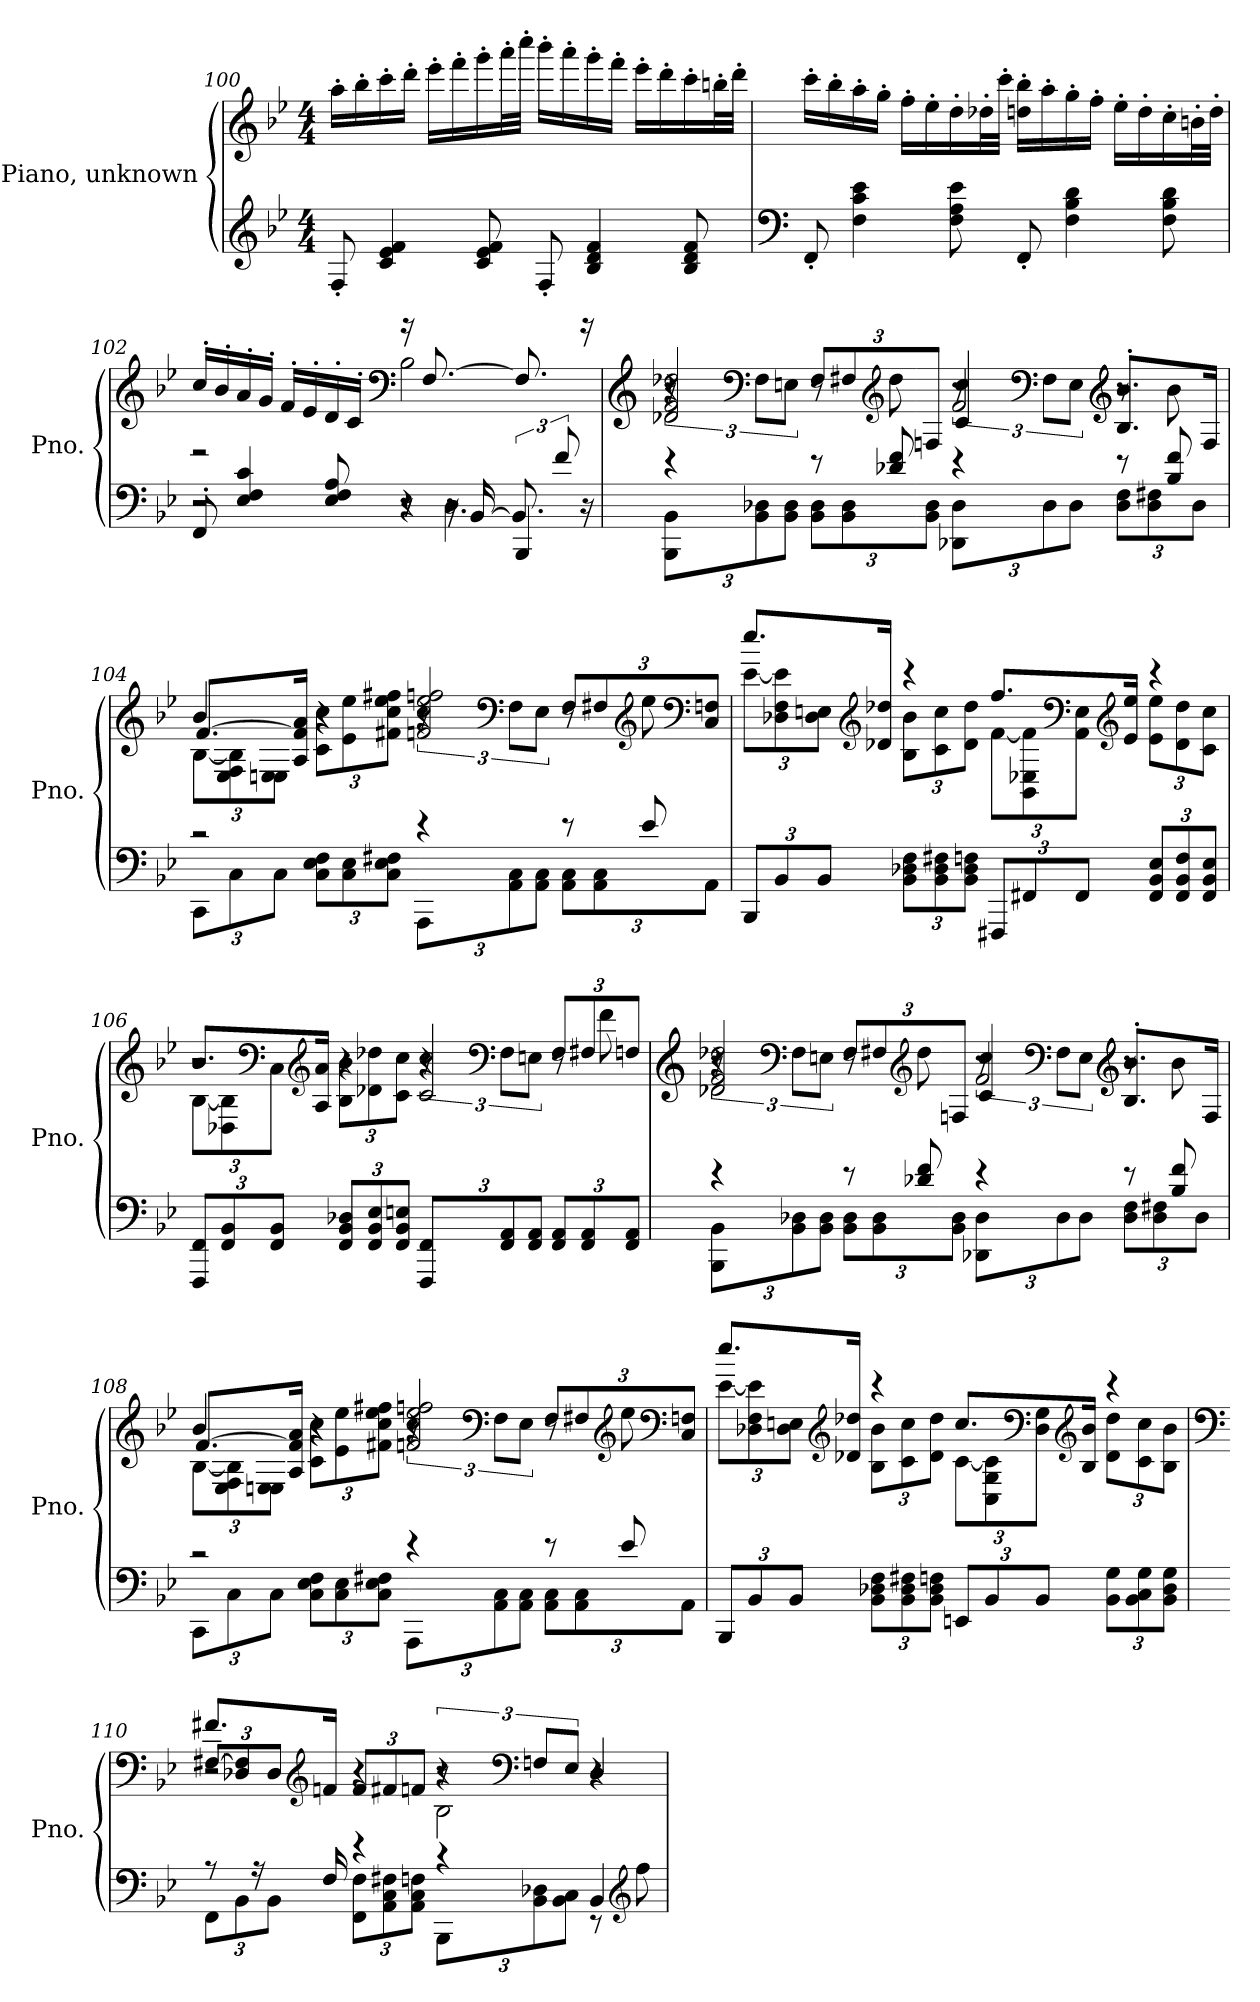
**kern	**kern
*part1	*part1
*staff2	*staff1
*I"Piano, unknown	*
*I'Pno.	*
!!LO:LB:g=z
*clefG2	*clefG2
*k[b-e-]	*k[b-e-]
*M4/4	*M4/4
=100	=100
8F'/	16aa'\LL
.	16bb-'\
4c/ 4e-/ 4f/	16ccc'\
.	16ddd'\JJ
.	16eee-'\LL
.	16fff'\
8c/ 8e-/ 8f/	16ggg'\
.	32aaa'\L
.	32cccc'\JJJ
8F'/	16bbb-'\LL
.	16aaa'\
4B-/ 4d/ 4f/	16ggg'\
.	16fff'\JJ
.	16eee-'\LL
.	16ddd'\
8B-/ 8d/ 8f/	16ccc'\
.	32bbn'\L
.	32ddd'\JJJ
!!LO:LB:g=z
=101	=101
*clefF4	*
8FF'/	16ccc'\LL
.	16bb-'\
4F\ 4c\ 4e-\	16aa'\
.	16gg'\JJ
.	16ff'\LL
.	16ee-'\
8F\ 8A\ 8e-\	16dd'\
.	32dd-X'\L
.	32ccc'\JJJ
8FF'/	16ddn\' 16bb-\'LL
.	16aa'\
4F\ 4B-\ 4d\	16gg'\
.	16ff'\JJ
.	16ee-'\LL
.	16dd'\
8F\ 8B-\ 8d\	16cc'\
.	32bn'\L
.	32dd'\JJJ
=102	=102
*^	*^
*	*^	*	*
8FF'/	2r	2r	16cc'/LL	2r
.	.	.	16b-'/	.
4E-/ 4F/ 4c/	.	.	16a'/	.
.	.	.	16g'/JJ	.
.	.	.	16f'/LL	.
.	.	.	16e-'/	.
8E-/ 8F/ 8A/	.	.	16d'/	.
.	.	.	16c'/JJ	.
*	*	*	*clefF4	*
4r	8r	8r	16r	2B-\
.	.	.	[8.F/	.
.	4.D\	16r	.	.
.	.	[16BB-/	.	.
6BBB-/	.	8.BB-/]	8.F/]	.
12f/	.	.	.	.
.	.	16r	16r	.
*v	*v	*v	*	*
*	*v	*v
!!LO:PB:g=z
=103	=103
*	*clefG2
*^	*
*	*Xbrackettup	*
*	*	*^
*	*	*	*^
4r	12BBB-\ 12BB-\L	2d-X/ 2f/ 2dd-X/	12r	4r
*	*	*clefF4	*	*
.	12BB-\ 12D-X\	.	12F\L	.
.	12BB-\ 12D-\J	.	12En\J	.
*	*	*	*	*Xbrackettup
8r	12BB-\ 12D-\L	.	8r	12F/L
.	12BB-\ 12D-\	.	.	12F#X/
*	*	*clefG2	*	*
8d-X/ 8f/	.	.	8dd-\	.
.	12BB-\ 12D-\J	.	.	12Fn/J
*	*	*	*brackettup	*
4r	12DD-X\ 12D-\L	2f/	12r	4c/ 4cc/
*	*	*clefF4	*	*
.	12D-\	.	12F\L	.
.	12D-\J	.	12E\J	.
*	*	*clefG2	*	*
8r	12D-\ 12F\L	.	8r	8.B-/' 8.b-/'L
.	12D-\ 12F#X\	.	.	.
8B-/ 8f/	.	.	8b-\	.
.	12D-\J	.	.	.
.	.	.	.	16F/Jk
!!LO:LB:g=z	!!	!!
=104	=104	=104	=104	=104
*	*	*	*Xbrackettup	*
2r	12CC\L	4b-/	[12B-\L	[8.f/L
.	12C\	.	12E-\ 12F\ 12B-\]	.
.	12C\J	.	12E-\ 12En\J	.
.	.	.	.	16A/ 16f/] 16a/Jk
.	12C\ 12E-\ 12F\L	4r	12c\ 12cc\L	4r
.	12C\ 12E-\	.	12e-\ 12ee-\	.
.	12C\ 12E-\ 12F#X\J	.	12f#X\ 12cc\ 12ee-\ 12ff#X\J	.
*	*	*	*brackettup	*
4r	12AAA\L	2fn/ 2cc/ 2ee-/ 2ffn/	12r	4r
*	*	*clefF4	*	*
.	12AA\ 12C\	.	12F\L	.
.	12AA\ 12C\J	.	12E\J	.
*	*	*	*	*Xbrackettup
8r	12AA\ 12C\L	.	8r	12F/L
.	12AA\ 12C\	.	.	12F#X/
*	*	*clefG2	*	*
8e-/	.	.	8ee-\	.
*	*	*clefF4	*	*
.	12AA\J	.	.	12C/ 12Fn/J
*v	*v	*	*	*
*	*	*v	*v
!!LO:LB:g=z
=105	=105	=105
12BBB-/L	8.ee-/L	[12e-\L
12BB-/	.	12D-X\ 12F\ 12e-\]
12BB-/J	.	12D-\ 12En\J
*	*clefG2	*
.	16d-X/ 16dd-X/Jk	.
12BB-\ 12D-X\ 12F\L	4r	12B-\ 12b-\L
12BB-\ 12D-\ 12F#X\	.	12c\ 12cc\
12BB-\ 12D-\ 12Fn\J	.	12d-\ 12dd-\J
12FFF#X/L	8.ff/L	[12f\L
12FF#X/	.	12BB-\ 12E-X\ 12f\]
*	*clefF4	*
12FF#/J	.	12AA\ 12E-\J
*	*clefG2	*
.	16e-/ 16ee-/Jk	.
12FF#/ 12BB-/ 12E-/L	4r	12e-\ 12ee-\L
12FF#/ 12BB-/ 12F/	.	12d-\ 12dd-\
12FF#/ 12BB-/ 12E-/J	.	12c\ 12cc\J
!!LO:LB:g=z
=106	=106	=106
*	*	*^
12FFF/ 12FF/L	2r	[12B-\L	8.b-/L
12FF/ 12BB-/	.	12D-X\ 12B-\]	.
*	*clefF4	*	*
12FF/ 12BB-/J	.	12C\J	.
*	*clefG2	*	*
.	.	.	16A/ 16a/Jk
12FF/ 12BB-/ 12D-X/L	.	12B-\ 12b-\L	4r
12FF/ 12BB-/ 12E-/	.	12d-X\ 12dd-X\	.
12FF/ 12BB-/ 12En/J	.	12c\ 12cc\J	.
*	*	*brackettup	*
12FFF/ 12FF/L	2c/ 2cc/	12r	4r
*	*clefF4	*	*
12FF/ 12AA/	.	12F\L	.
12FF/ 12AA/J	.	12En\J	.
*	*	*	*Xbrackettup
12FF/ 12AA/L	.	8r	12F/L
12FF/ 12AA/	.	.	12F#X/
.	.	8f\	.
12FF/ 12AA/J	.	.	12Fn/J
!!LO:LB:g=z	!!	!!
=107	=107	=107	=107
*	*clefG2	*	*
*^	*	*	*
*	*	*	*brackettup	*
4r	12BBB-\ 12BB-\L	2d-X/ 2f/ 2dd-X/	12r	4r
*	*	*clefF4	*	*
.	12BB-\ 12D-X\	.	12F\L	.
.	12BB-\ 12D-\J	.	12En\J	.
*	*	*	*	*Xbrackettup
8r	12BB-\ 12D-\L	.	8r	12F/L
.	12BB-\ 12D-\	.	.	12F#X/
*	*	*clefG2	*	*
8d-X/ 8f/	.	.	8dd-\	.
.	12BB-\ 12D-\J	.	.	12Fn/J
*	*	*	*brackettup	*
4r	12DD-X\ 12D-\L	2f/	12r	4c/ 4cc/
*	*	*clefF4	*	*
.	12D-\	.	12F\L	.
.	12D-\J	.	12E\J	.
*	*	*clefG2	*	*
8r	12D-\ 12F\L	.	8r	8.B-/' 8.b-/'L
.	12D-\ 12F#X\	.	.	.
8B-/ 8f/	.	.	8b-\	.
.	12D-\J	.	.	.
.	.	.	.	16F/Jk
!!LO:LB:g=z	!!	!!
=108	=108	=108	=108	=108
*	*	*	*Xbrackettup	*
2r	12CC\L	4b-/	[12B-\L	[8.f/L
.	12C\	.	12E-\ 12F\ 12B-\]	.
.	12C\J	.	12E-\ 12En\J	.
.	.	.	.	16A/ 16f/] 16a/Jk
.	12C\ 12E-\ 12F\L	4r	12c\ 12cc\L	4r
.	12C\ 12E-\	.	12e-\ 12ee-\	.
.	12C\ 12E-\ 12F#X\J	.	12f#X\ 12cc\ 12ee-\ 12ff#X\J	.
*	*	*	*brackettup	*
4r	12AAA\L	2fn/ 2cc/ 2ee-/ 2ffn/	12r	4r
*	*	*clefF4	*	*
.	12AA\ 12C\	.	12F\L	.
.	12AA\ 12C\J	.	12E\J	.
*	*	*	*	*Xbrackettup
8r	12AA\ 12C\L	.	8r	12F/L
.	12AA\ 12C\	.	.	12F#X/
*	*	*clefG2	*	*
8e-/	.	.	8ee-\	.
*	*	*clefF4	*	*
.	12AA\J	.	.	12C/ 12Fn/J
*v	*v	*	*	*
*	*	*v	*v
!!LO:PB:g=z
=109	=109	=109
12BBB-/L	8.ee-/L	[12e-\L
12BB-/	.	12D-X\ 12F\ 12e-\]
12BB-/J	.	12D-\ 12En\J
*	*clefG2	*
.	16d-X/ 16dd-X/Jk	.
12BB-\ 12D-X\ 12F\L	4r	12B-\ 12b-\L
12BB-\ 12D-\ 12F#X\	.	12c\ 12cc\
12BB-\ 12D-\ 12Fn\J	.	12d-\ 12dd-\J
12EEn/L	8.cc/L	[12c\L
12BB-/	.	12C\ 12G\ 12c\]
*	*clefF4	*
12BB-/J	.	12D-\ 12G\J
*	*clefG2	*
.	16B-/ 16b-/Jk	.
12BB-\ 12G\L	4r	12d-\ 12dd-\L
12BB-\ 12C\ 12G\	.	12c\ 12cc\
12BB-\ 12D-\ 12G\J	.	12B-\ 12b-\J
*	*v	*v
!!LO:LB:g=z
=110	=110
*	*clefF4
*^	*^
*	*	*	*^
8r	12FF\L	8.f#X/L	2r	[12F#X/L
.	12BB-\	.	.	12D-X/ 12F#/]
16r	.	.	.	.
.	12BB-\J	.	.	12D-/J
*	*	*clefG2	*	*
16F/	.	16fn/Jk	.	.
4r	12FF\ 12F\L	4r	.	12f/L
.	12AA\ 12C\ 12F#X\	.	.	12f#X/
.	12AA\ 12C\ 12Fn\J	.	.	12fn/J
*	*	*	*	*brackettup
4r	12BBB-\L	4r	2B-\	12r
*	*	*clefF4	*	*
.	12BB-\ 12D-X\	.	.	12Fn/L
.	12BB-\ 12C\J	.	.	12E-/J
4BB-/	8r	4D-/	.	4r
*clefG2	*	*	*	*
.	8ff\	.	.	.
*v	*v	*	*	*
*	*v	*v	*v
=	=
*-	*-
